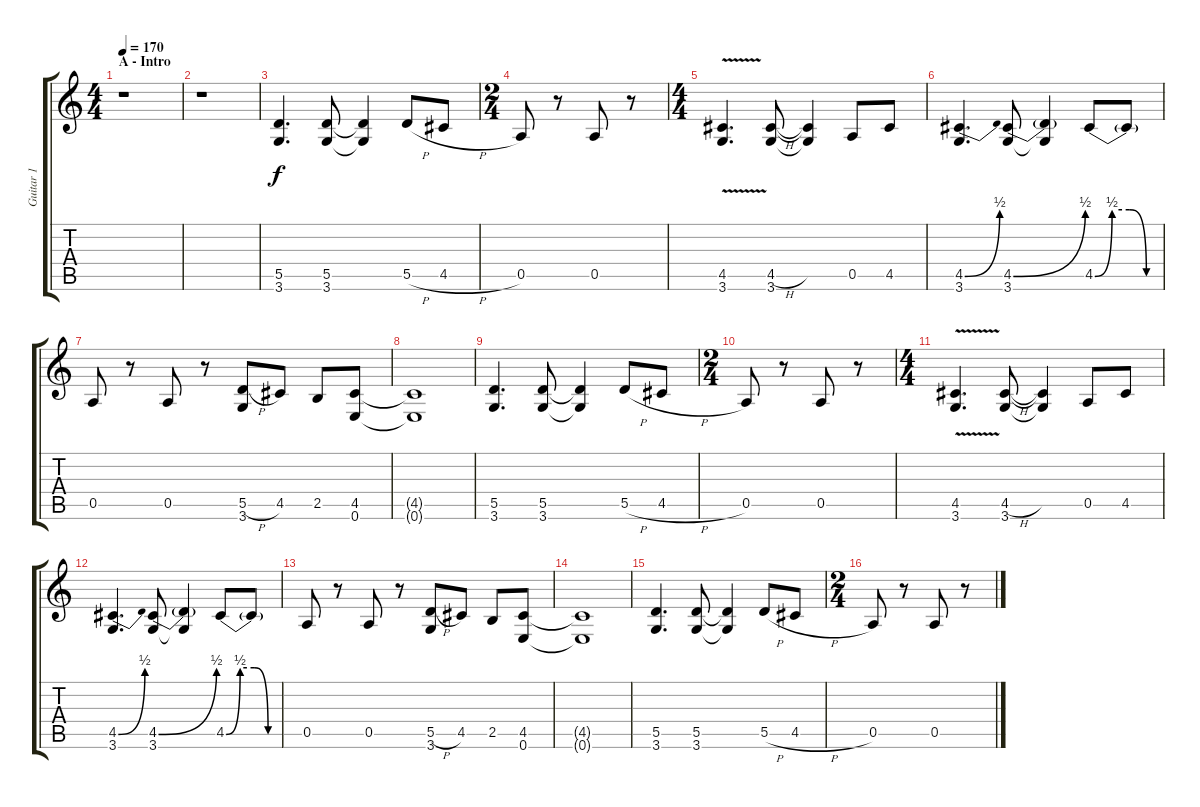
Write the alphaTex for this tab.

\track ("Guitar 1" "Guitar 1") {instrument electricguitarclean}
\staff {score tabs}
\tuning (E4 B3 G3 D3 A2 E2) {hide}
\ts (4 4)
\section ("" "A - Intro")
\tempo 170
\clef g2
\ks c
r.1{dy f instrument electricguitarclean} |
r.1 |
(5.5 3.6).4{d} (5.5 3.6).8 (5.5{t} 3.6{t}).4 5.5{h}.8 4.5{h}.8 |
\ts (2 4)
0.5.8 r.8 0.5.8 r.8 |
\ts (4 4)
(4.5{v} 3.6{v}).4{d} (4.5{h} 3.6).8 (4.5{t} 3.6{t}).4 0.5.8 4.5.8 |
(4.5{be (bend 0 0 60 2)} 3.6).4{d} (4.5{be (bend 0 0 60 2)} 3.6).8 (4.5{t} 3.6{t}).4 4.5{be (custom 0 0 15 2 30 2 45 0 60 0)}.8 4.5{t}.8 |
0.5.8 r.8 0.5.8 r.8 (5.5{h} 3.6).8 4.5.8 2.5.8 (4.5 0.6).8 |
(4.5{t} 0.6{t}).1 |
(5.5 3.6).4{d} (5.5 3.6).8 (5.5{t} 3.6{t}).4 5.5{h}.8 4.5{h}.8 |
\ts (2 4)
0.5.8 r.8 0.5.8 r.8 |
\ts (4 4)
(4.5{v} 3.6{v}).4{d} (4.5{h} 3.6).8 (4.5{t} 3.6{t}).4 0.5.8 4.5.8 |
(4.5{be (bend 0 0 60 2)} 3.6).4{d} (4.5{be (bend 0 0 60 2)} 3.6).8 (4.5{t} 3.6{t}).4 4.5{be (custom 0 0 15 2 30 2 45 0 60 0)}.8 4.5{t}.8 |
0.5.8 r.8 0.5.8 r.8 (5.5{h} 3.6).8 4.5.8 2.5.8 (4.5 0.6).8 |
(4.5{t} 0.6{t}).1 |
(5.5 3.6).4{d} (5.5 3.6).8 (5.5{t} 3.6{t}).4 5.5{h}.8 4.5{h}.8 |
\ts (2 4)
0.5.8 r.8 0.5.8 r.8
